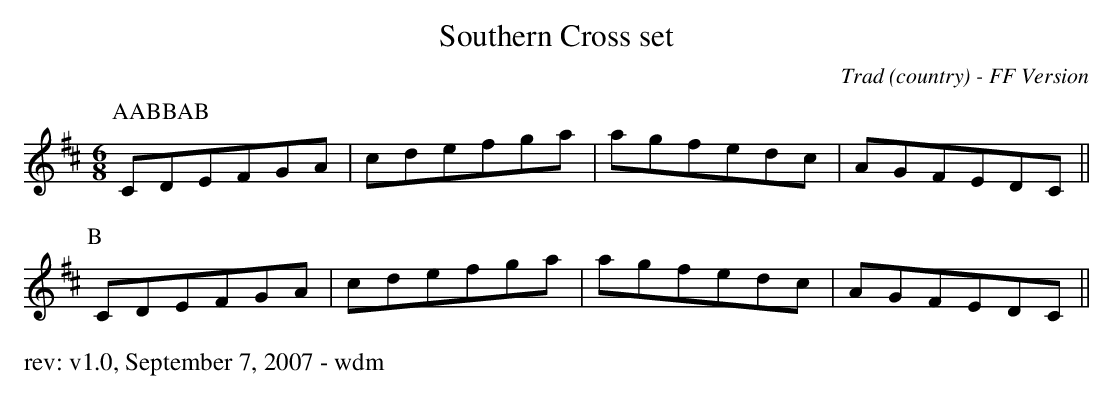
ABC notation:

X:1
T: Southern Cross set
O: Trad (country) - FF Version
M: 6/8
K: Dmaj
P: AABBAB
P:A
CDEFGA|cdefga|agfedc|AGFEDC||
P:B
CDEFGA|cdefga|agfedc|AGFEDC||
